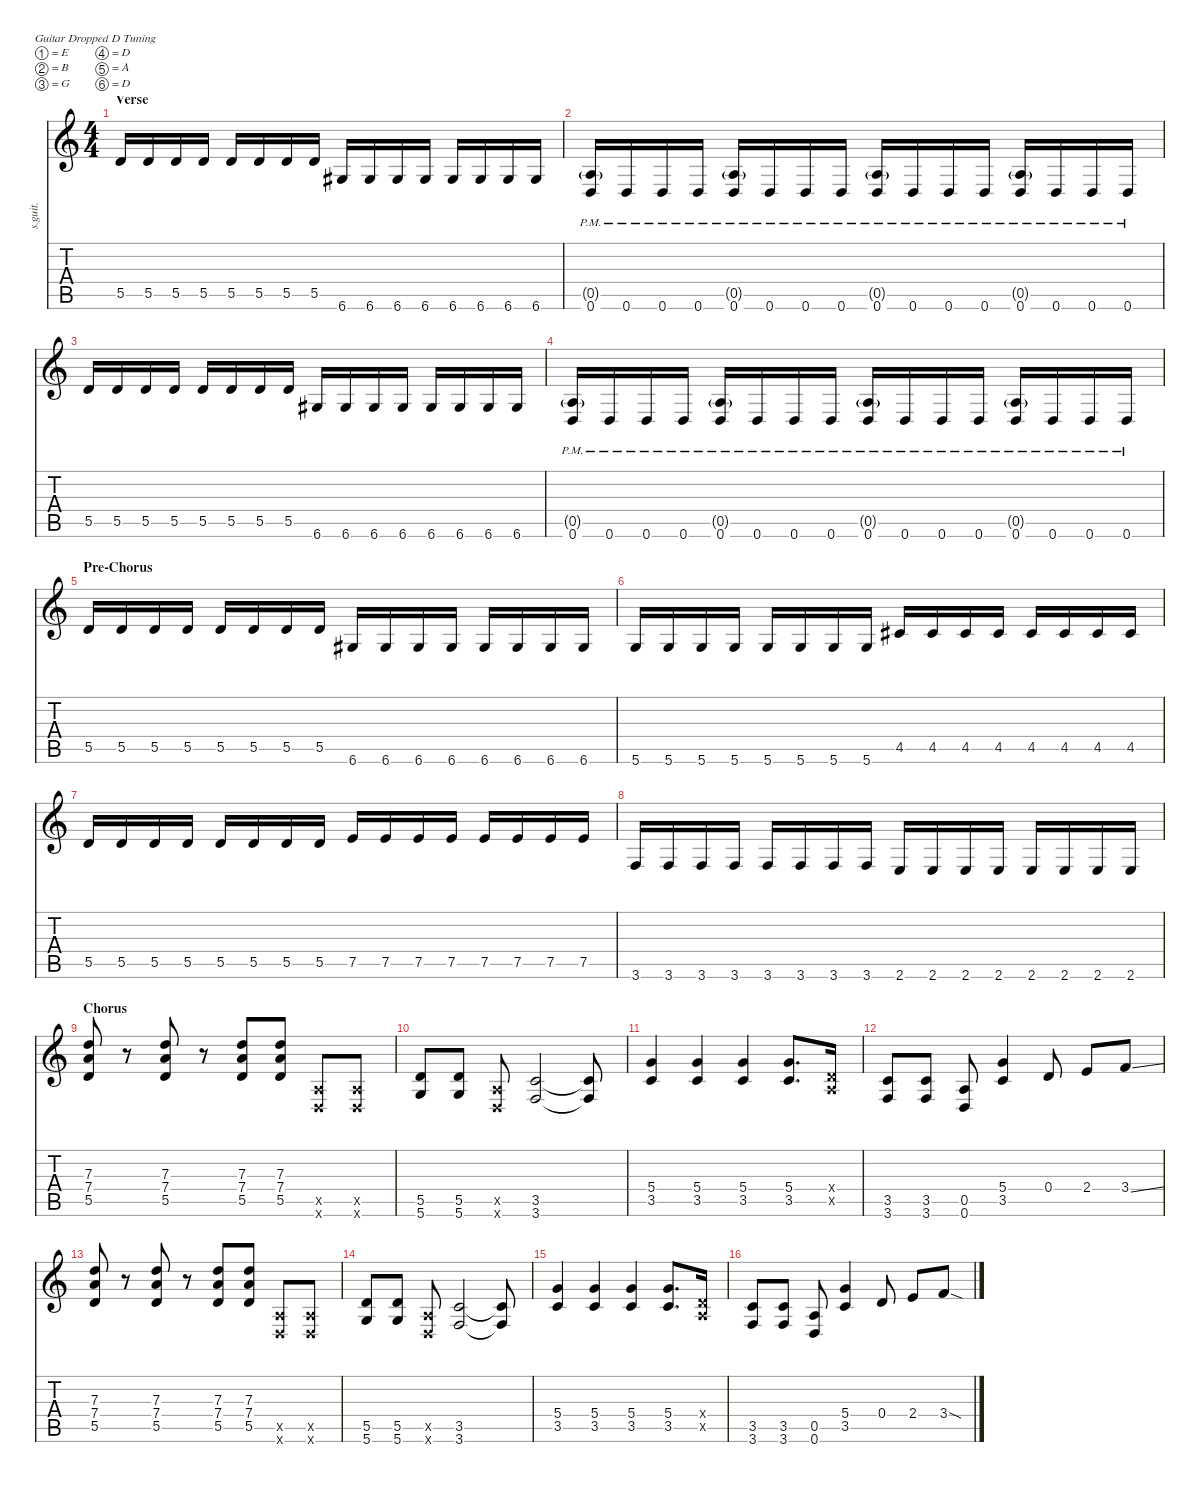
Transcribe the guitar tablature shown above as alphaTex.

\defaultSystemsLayout 4
\hideDynamics
\bracketExtendMode nobrackets
\track ("Zacky Vengeance (Rhythm)" "s.guit.") {instrument distortionguitar}
\staff {score tabs}
\tuning (E4 B3 G3 D3 A2 D2)
\ts (4 4)
\section ("" "Verse")
\tempo (125 hide)
\clef g2
\ks c
5.5.16{lyrics (0 "") lyrics (1 "") lyrics (2 "") lyrics (3 "") lyrics (4 "") dy f} 5.5.16{lyrics (0 "") lyrics (1 "") lyrics (2 "") lyrics (3 "") lyrics (4 "")} 5.5.16{lyrics (0 "") lyrics (1 "") lyrics (2 "") lyrics (3 "") lyrics (4 "")} 5.5.16{lyrics (0 "") lyrics (1 "") lyrics (2 "") lyrics (3 "") lyrics (4 "")} 5.5.16{lyrics (0 "") lyrics (1 "") lyrics (2 "") lyrics (3 "") lyrics (4 "")} 5.5.16{lyrics (0 "") lyrics (1 "") lyrics (2 "") lyrics (3 "") lyrics (4 "")} 5.5.16{lyrics (0 "") lyrics (1 "") lyrics (2 "") lyrics (3 "") lyrics (4 "")} 5.5.16{lyrics (0 "") lyrics (1 "") lyrics (2 "") lyrics (3 "") lyrics (4 "")} 6.6{acc #}.16{lyrics (0 "") lyrics (1 "") lyrics (2 "") lyrics (3 "") lyrics (4 "")} 6.6{acc #}.16{lyrics (0 "") lyrics (1 "") lyrics (2 "") lyrics (3 "") lyrics (4 "")} 6.6{acc #}.16{lyrics (0 "") lyrics (1 "") lyrics (2 "") lyrics (3 "") lyrics (4 "")} 6.6{acc #}.16{lyrics (0 "") lyrics (1 "") lyrics (2 "") lyrics (3 "") lyrics (4 "")} 6.6{acc #}.16{lyrics (0 "") lyrics (1 "") lyrics (2 "") lyrics (3 "") lyrics (4 "")} 6.6{acc #}.16{lyrics (0 "") lyrics (1 "") lyrics (2 "") lyrics (3 "") lyrics (4 "")} 6.6{acc #}.16{lyrics (0 "") lyrics (1 "") lyrics (2 "") lyrics (3 "") lyrics (4 "")} 6.6{acc #}.16{lyrics (0 "") lyrics (1 "") lyrics (2 "") lyrics (3 "") lyrics (4 "")} |
(0.5{g pm} 0.6{pm}).16{lyrics (0 "") lyrics (1 "") lyrics (2 "") lyrics (3 "") lyrics (4 "")} 0.6{pm}.16{lyrics (0 "") lyrics (1 "") lyrics (2 "") lyrics (3 "") lyrics (4 "")} 0.6{pm}.16{lyrics (0 "") lyrics (1 "") lyrics (2 "") lyrics (3 "") lyrics (4 "")} 0.6{pm}.16{lyrics (0 "") lyrics (1 "") lyrics (2 "") lyrics (3 "") lyrics (4 "")} (0.5{g pm} 0.6{pm}).16{lyrics (0 "") lyrics (1 "") lyrics (2 "") lyrics (3 "") lyrics (4 "")} 0.6{pm}.16{lyrics (0 "") lyrics (1 "") lyrics (2 "") lyrics (3 "") lyrics (4 "")} 0.6{pm}.16{lyrics (0 "") lyrics (1 "") lyrics (2 "") lyrics (3 "") lyrics (4 "")} 0.6{pm}.16{lyrics (0 "") lyrics (1 "") lyrics (2 "") lyrics (3 "") lyrics (4 "")} (0.5{g pm} 0.6{pm}).16{lyrics (0 "") lyrics (1 "") lyrics (2 "") lyrics (3 "") lyrics (4 "")} 0.6{pm}.16{lyrics (0 "") lyrics (1 "") lyrics (2 "") lyrics (3 "") lyrics (4 "")} 0.6{pm}.16{lyrics (0 "") lyrics (1 "") lyrics (2 "") lyrics (3 "") lyrics (4 "")} 0.6{pm}.16{lyrics (0 "") lyrics (1 "") lyrics (2 "") lyrics (3 "") lyrics (4 "")} (0.5{g pm} 0.6{pm}).16{lyrics (0 "") lyrics (1 "") lyrics (2 "") lyrics (3 "") lyrics (4 "")} 0.6{pm}.16{lyrics (0 "") lyrics (1 "") lyrics (2 "") lyrics (3 "") lyrics (4 "")} 0.6{pm}.16{lyrics (0 "") lyrics (1 "") lyrics (2 "") lyrics (3 "") lyrics (4 "")} 0.6{pm}.16{lyrics (0 "") lyrics (1 "") lyrics (2 "") lyrics (3 "") lyrics (4 "")} |
5.5.16{lyrics (0 "") lyrics (1 "") lyrics (2 "") lyrics (3 "") lyrics (4 "")} 5.5.16{lyrics (0 "") lyrics (1 "") lyrics (2 "") lyrics (3 "") lyrics (4 "")} 5.5.16{lyrics (0 "") lyrics (1 "") lyrics (2 "") lyrics (3 "") lyrics (4 "")} 5.5.16{lyrics (0 "") lyrics (1 "") lyrics (2 "") lyrics (3 "") lyrics (4 "")} 5.5.16{lyrics (0 "") lyrics (1 "") lyrics (2 "") lyrics (3 "") lyrics (4 "")} 5.5.16{lyrics (0 "") lyrics (1 "") lyrics (2 "") lyrics (3 "") lyrics (4 "")} 5.5.16{lyrics (0 "") lyrics (1 "") lyrics (2 "") lyrics (3 "") lyrics (4 "")} 5.5.16{lyrics (0 "") lyrics (1 "") lyrics (2 "") lyrics (3 "") lyrics (4 "")} 6.6{acc #}.16{lyrics (0 "") lyrics (1 "") lyrics (2 "") lyrics (3 "") lyrics (4 "")} 6.6{acc #}.16{lyrics (0 "") lyrics (1 "") lyrics (2 "") lyrics (3 "") lyrics (4 "")} 6.6{acc #}.16{lyrics (0 "") lyrics (1 "") lyrics (2 "") lyrics (3 "") lyrics (4 "")} 6.6{acc #}.16{lyrics (0 "") lyrics (1 "") lyrics (2 "") lyrics (3 "") lyrics (4 "")} 6.6{acc #}.16{lyrics (0 "") lyrics (1 "") lyrics (2 "") lyrics (3 "") lyrics (4 "")} 6.6{acc #}.16{lyrics (0 "") lyrics (1 "") lyrics (2 "") lyrics (3 "") lyrics (4 "")} 6.6{acc #}.16{lyrics (0 "") lyrics (1 "") lyrics (2 "") lyrics (3 "") lyrics (4 "")} 6.6{acc #}.16{lyrics (0 "") lyrics (1 "") lyrics (2 "") lyrics (3 "") lyrics (4 "")} |
(0.5{g pm} 0.6{pm}).16{lyrics (0 "") lyrics (1 "") lyrics (2 "") lyrics (3 "") lyrics (4 "")} 0.6{pm}.16{lyrics (0 "") lyrics (1 "") lyrics (2 "") lyrics (3 "") lyrics (4 "")} 0.6{pm}.16{lyrics (0 "") lyrics (1 "") lyrics (2 "") lyrics (3 "") lyrics (4 "")} 0.6{pm}.16{lyrics (0 "") lyrics (1 "") lyrics (2 "") lyrics (3 "") lyrics (4 "")} (0.5{g pm} 0.6{pm}).16{lyrics (0 "") lyrics (1 "") lyrics (2 "") lyrics (3 "") lyrics (4 "")} 0.6{pm}.16{lyrics (0 "") lyrics (1 "") lyrics (2 "") lyrics (3 "") lyrics (4 "")} 0.6{pm}.16{lyrics (0 "") lyrics (1 "") lyrics (2 "") lyrics (3 "") lyrics (4 "")} 0.6{pm}.16{lyrics (0 "") lyrics (1 "") lyrics (2 "") lyrics (3 "") lyrics (4 "")} (0.5{g pm} 0.6{pm}).16{lyrics (0 "") lyrics (1 "") lyrics (2 "") lyrics (3 "") lyrics (4 "")} 0.6{pm}.16{lyrics (0 "") lyrics (1 "") lyrics (2 "") lyrics (3 "") lyrics (4 "")} 0.6{pm}.16{lyrics (0 "") lyrics (1 "") lyrics (2 "") lyrics (3 "") lyrics (4 "")} 0.6{pm}.16{lyrics (0 "") lyrics (1 "") lyrics (2 "") lyrics (3 "") lyrics (4 "")} (0.5{g pm} 0.6{pm}).16{lyrics (0 "") lyrics (1 "") lyrics (2 "") lyrics (3 "") lyrics (4 "")} 0.6{pm}.16{lyrics (0 "") lyrics (1 "") lyrics (2 "") lyrics (3 "") lyrics (4 "")} 0.6{pm}.16{lyrics (0 "") lyrics (1 "") lyrics (2 "") lyrics (3 "") lyrics (4 "")} 0.6{pm}.16{lyrics (0 "") lyrics (1 "") lyrics (2 "") lyrics (3 "") lyrics (4 "")} |
\section ("" "Pre-Chorus")
5.5.16{lyrics (0 "") lyrics (1 "") lyrics (2 "") lyrics (3 "") lyrics (4 "")} 5.5.16{lyrics (0 "") lyrics (1 "") lyrics (2 "") lyrics (3 "") lyrics (4 "")} 5.5.16{lyrics (0 "") lyrics (1 "") lyrics (2 "") lyrics (3 "") lyrics (4 "")} 5.5.16{lyrics (0 "") lyrics (1 "") lyrics (2 "") lyrics (3 "") lyrics (4 "")} 5.5.16{lyrics (0 "") lyrics (1 "") lyrics (2 "") lyrics (3 "") lyrics (4 "")} 5.5.16{lyrics (0 "") lyrics (1 "") lyrics (2 "") lyrics (3 "") lyrics (4 "")} 5.5.16{lyrics (0 "") lyrics (1 "") lyrics (2 "") lyrics (3 "") lyrics (4 "")} 5.5.16{lyrics (0 "") lyrics (1 "") lyrics (2 "") lyrics (3 "") lyrics (4 "")} 6.6{acc #}.16{lyrics (0 "") lyrics (1 "") lyrics (2 "") lyrics (3 "") lyrics (4 "")} 6.6{acc #}.16{lyrics (0 "") lyrics (1 "") lyrics (2 "") lyrics (3 "") lyrics (4 "")} 6.6{acc #}.16{lyrics (0 "") lyrics (1 "") lyrics (2 "") lyrics (3 "") lyrics (4 "")} 6.6{acc #}.16{lyrics (0 "") lyrics (1 "") lyrics (2 "") lyrics (3 "") lyrics (4 "")} 6.6{acc #}.16{lyrics (0 "") lyrics (1 "") lyrics (2 "") lyrics (3 "") lyrics (4 "")} 6.6{acc #}.16{lyrics (0 "") lyrics (1 "") lyrics (2 "") lyrics (3 "") lyrics (4 "")} 6.6{acc #}.16{lyrics (0 "") lyrics (1 "") lyrics (2 "") lyrics (3 "") lyrics (4 "")} 6.6{acc #}.16{lyrics (0 "") lyrics (1 "") lyrics (2 "") lyrics (3 "") lyrics (4 "")} |
5.6.16{lyrics (0 "") lyrics (1 "") lyrics (2 "") lyrics (3 "") lyrics (4 "")} 5.6.16{lyrics (0 "") lyrics (1 "") lyrics (2 "") lyrics (3 "") lyrics (4 "")} 5.6.16{lyrics (0 "") lyrics (1 "") lyrics (2 "") lyrics (3 "") lyrics (4 "")} 5.6.16{lyrics (0 "") lyrics (1 "") lyrics (2 "") lyrics (3 "") lyrics (4 "")} 5.6.16{lyrics (0 "") lyrics (1 "") lyrics (2 "") lyrics (3 "") lyrics (4 "")} 5.6.16{lyrics (0 "") lyrics (1 "") lyrics (2 "") lyrics (3 "") lyrics (4 "")} 5.6.16{lyrics (0 "") lyrics (1 "") lyrics (2 "") lyrics (3 "") lyrics (4 "")} 5.6.16{lyrics (0 "") lyrics (1 "") lyrics (2 "") lyrics (3 "") lyrics (4 "")} 4.5{acc #}.16{lyrics (0 "") lyrics (1 "") lyrics (2 "") lyrics (3 "") lyrics (4 "")} 4.5{acc #}.16{lyrics (0 "") lyrics (1 "") lyrics (2 "") lyrics (3 "") lyrics (4 "")} 4.5{acc #}.16{lyrics (0 "") lyrics (1 "") lyrics (2 "") lyrics (3 "") lyrics (4 "")} 4.5{acc #}.16{lyrics (0 "") lyrics (1 "") lyrics (2 "") lyrics (3 "") lyrics (4 "")} 4.5{acc #}.16{lyrics (0 "") lyrics (1 "") lyrics (2 "") lyrics (3 "") lyrics (4 "")} 4.5{acc #}.16{lyrics (0 "") lyrics (1 "") lyrics (2 "") lyrics (3 "") lyrics (4 "")} 4.5{acc #}.16{lyrics (0 "") lyrics (1 "") lyrics (2 "") lyrics (3 "") lyrics (4 "")} 4.5{acc #}.16{lyrics (0 "") lyrics (1 "") lyrics (2 "") lyrics (3 "") lyrics (4 "")} |
5.5.16{lyrics (0 "") lyrics (1 "") lyrics (2 "") lyrics (3 "") lyrics (4 "")} 5.5.16{lyrics (0 "") lyrics (1 "") lyrics (2 "") lyrics (3 "") lyrics (4 "")} 5.5.16{lyrics (0 "") lyrics (1 "") lyrics (2 "") lyrics (3 "") lyrics (4 "")} 5.5.16{lyrics (0 "") lyrics (1 "") lyrics (2 "") lyrics (3 "") lyrics (4 "")} 5.5.16{lyrics (0 "") lyrics (1 "") lyrics (2 "") lyrics (3 "") lyrics (4 "")} 5.5.16{lyrics (0 "") lyrics (1 "") lyrics (2 "") lyrics (3 "") lyrics (4 "")} 5.5.16{lyrics (0 "") lyrics (1 "") lyrics (2 "") lyrics (3 "") lyrics (4 "")} 5.5.16{lyrics (0 "") lyrics (1 "") lyrics (2 "") lyrics (3 "") lyrics (4 "")} 7.5.16{lyrics (0 "") lyrics (1 "") lyrics (2 "") lyrics (3 "") lyrics (4 "")} 7.5.16{lyrics (0 "") lyrics (1 "") lyrics (2 "") lyrics (3 "") lyrics (4 "")} 7.5.16{lyrics (0 "") lyrics (1 "") lyrics (2 "") lyrics (3 "") lyrics (4 "")} 7.5.16{lyrics (0 "") lyrics (1 "") lyrics (2 "") lyrics (3 "") lyrics (4 "")} 7.5.16{lyrics (0 "") lyrics (1 "") lyrics (2 "") lyrics (3 "") lyrics (4 "")} 7.5.16{lyrics (0 "") lyrics (1 "") lyrics (2 "") lyrics (3 "") lyrics (4 "")} 7.5.16{lyrics (0 "") lyrics (1 "") lyrics (2 "") lyrics (3 "") lyrics (4 "")} 7.5.16{lyrics (0 "") lyrics (1 "") lyrics (2 "") lyrics (3 "") lyrics (4 "")} |
3.6.16{lyrics (0 "") lyrics (1 "") lyrics (2 "") lyrics (3 "") lyrics (4 "")} 3.6.16{lyrics (0 "") lyrics (1 "") lyrics (2 "") lyrics (3 "") lyrics (4 "")} 3.6.16{lyrics (0 "") lyrics (1 "") lyrics (2 "") lyrics (3 "") lyrics (4 "")} 3.6.16{lyrics (0 "") lyrics (1 "") lyrics (2 "") lyrics (3 "") lyrics (4 "")} 3.6.16{lyrics (0 "") lyrics (1 "") lyrics (2 "") lyrics (3 "") lyrics (4 "")} 3.6.16{lyrics (0 "") lyrics (1 "") lyrics (2 "") lyrics (3 "") lyrics (4 "")} 3.6.16{lyrics (0 "") lyrics (1 "") lyrics (2 "") lyrics (3 "") lyrics (4 "")} 3.6.16{lyrics (0 "") lyrics (1 "") lyrics (2 "") lyrics (3 "") lyrics (4 "")} 2.6.16{lyrics (0 "") lyrics (1 "") lyrics (2 "") lyrics (3 "") lyrics (4 "")} 2.6.16{lyrics (0 "") lyrics (1 "") lyrics (2 "") lyrics (3 "") lyrics (4 "")} 2.6.16{lyrics (0 "") lyrics (1 "") lyrics (2 "") lyrics (3 "") lyrics (4 "")} 2.6.16{lyrics (0 "") lyrics (1 "") lyrics (2 "") lyrics (3 "") lyrics (4 "")} 2.6.16{lyrics (0 "") lyrics (1 "") lyrics (2 "") lyrics (3 "") lyrics (4 "")} 2.6.16{lyrics (0 "") lyrics (1 "") lyrics (2 "") lyrics (3 "") lyrics (4 "")} 2.6.16{lyrics (0 "") lyrics (1 "") lyrics (2 "") lyrics (3 "") lyrics (4 "")} 2.6.16{lyrics (0 "") lyrics (1 "") lyrics (2 "") lyrics (3 "") lyrics (4 "")} |
\section ("" "Chorus")
(7.3 7.4 5.5).8{lyrics (0 "") lyrics (1 "") lyrics (2 "") lyrics (3 "") lyrics (4 "")} r.8 (7.3 7.4 5.5).8{lyrics (0 "") lyrics (1 "") lyrics (2 "") lyrics (3 "") lyrics (4 "")} r.8 (7.3 7.4 5.5).8{lyrics (0 "") lyrics (1 "") lyrics (2 "") lyrics (3 "") lyrics (4 "")} (7.3 7.4 5.5).8{lyrics (0 "") lyrics (1 "") lyrics (2 "") lyrics (3 "") lyrics (4 "")} (0.5{x} 0.6{x}).8{lyrics (0 "") lyrics (1 "") lyrics (2 "") lyrics (3 "") lyrics (4 "")} (0.5{x} 0.6{x}).8{lyrics (0 "") lyrics (1 "") lyrics (2 "") lyrics (3 "") lyrics (4 "")} |
(5.5 5.6).8{lyrics (0 "") lyrics (1 "") lyrics (2 "") lyrics (3 "") lyrics (4 "")} (5.5 5.6).8{lyrics (0 "") lyrics (1 "") lyrics (2 "") lyrics (3 "") lyrics (4 "")} (0.5{x} 0.6{x}).8{lyrics (0 "") lyrics (1 "") lyrics (2 "") lyrics (3 "") lyrics (4 "")} (3.5 3.6).2{lyrics (0 "") lyrics (1 "") lyrics (2 "") lyrics (3 "") lyrics (4 "")} (3.5{t} 3.6{t}).8{lyrics (0 "") lyrics (1 "") lyrics (2 "") lyrics (3 "") lyrics (4 "")} |
(5.4 3.5).4{lyrics (0 "") lyrics (1 "") lyrics (2 "") lyrics (3 "") lyrics (4 "")} (5.4 3.5).4{lyrics (0 "") lyrics (1 "") lyrics (2 "") lyrics (3 "") lyrics (4 "")} (5.4 3.5).4{lyrics (0 "") lyrics (1 "") lyrics (2 "") lyrics (3 "") lyrics (4 "")} (5.4 3.5).8{d lyrics (0 "") lyrics (1 "") lyrics (2 "") lyrics (3 "") lyrics (4 "")} (0.4{x} 0.5{x}).16{lyrics (0 "") lyrics (1 "") lyrics (2 "") lyrics (3 "") lyrics (4 "")} |
(3.5 3.6).8{lyrics (0 "") lyrics (1 "") lyrics (2 "") lyrics (3 "") lyrics (4 "")} (3.5 3.6).8{lyrics (0 "") lyrics (1 "") lyrics (2 "") lyrics (3 "") lyrics (4 "")} (0.5 0.6).8{lyrics (0 "") lyrics (1 "") lyrics (2 "") lyrics (3 "") lyrics (4 "")} (5.4 3.5).4{lyrics (0 "") lyrics (1 "") lyrics (2 "") lyrics (3 "") lyrics (4 "")} 0.4.8{lyrics (0 "") lyrics (1 "") lyrics (2 "") lyrics (3 "") lyrics (4 "")} 2.4.8{lyrics (0 "") lyrics (1 "") lyrics (2 "") lyrics (3 "") lyrics (4 "")} 3.4{ss}.8{lyrics (0 "") lyrics (1 "") lyrics (2 "") lyrics (3 "") lyrics (4 "")} |
(7.3 7.4 5.5).8{lyrics (0 "") lyrics (1 "") lyrics (2 "") lyrics (3 "") lyrics (4 "")} r.8 (7.3 7.4 5.5).8{lyrics (0 "") lyrics (1 "") lyrics (2 "") lyrics (3 "") lyrics (4 "")} r.8 (7.3 7.4 5.5).8{lyrics (0 "") lyrics (1 "") lyrics (2 "") lyrics (3 "") lyrics (4 "")} (7.3 7.4 5.5).8{lyrics (0 "") lyrics (1 "") lyrics (2 "") lyrics (3 "") lyrics (4 "")} (0.5{x} 0.6{x}).8{lyrics (0 "") lyrics (1 "") lyrics (2 "") lyrics (3 "") lyrics (4 "")} (0.5{x} 0.6{x}).8{lyrics (0 "") lyrics (1 "") lyrics (2 "") lyrics (3 "") lyrics (4 "")} |
(5.5 5.6).8{lyrics (0 "") lyrics (1 "") lyrics (2 "") lyrics (3 "") lyrics (4 "")} (5.5 5.6).8{lyrics (0 "") lyrics (1 "") lyrics (2 "") lyrics (3 "") lyrics (4 "")} (0.5{x} 0.6{x}).8{lyrics (0 "") lyrics (1 "") lyrics (2 "") lyrics (3 "") lyrics (4 "")} (3.5 3.6).2{lyrics (0 "") lyrics (1 "") lyrics (2 "") lyrics (3 "") lyrics (4 "")} (3.5{t} 3.6{t}).8{lyrics (0 "") lyrics (1 "") lyrics (2 "") lyrics (3 "") lyrics (4 "")} |
(5.4 3.5).4{lyrics (0 "") lyrics (1 "") lyrics (2 "") lyrics (3 "") lyrics (4 "")} (5.4 3.5).4{lyrics (0 "") lyrics (1 "") lyrics (2 "") lyrics (3 "") lyrics (4 "")} (5.4 3.5).4{lyrics (0 "") lyrics (1 "") lyrics (2 "") lyrics (3 "") lyrics (4 "")} (5.4 3.5).8{d lyrics (0 "") lyrics (1 "") lyrics (2 "") lyrics (3 "") lyrics (4 "")} (0.4{x} 0.5{x}).16{lyrics (0 "") lyrics (1 "") lyrics (2 "") lyrics (3 "") lyrics (4 "")} |
(3.5 3.6).8{lyrics (0 "") lyrics (1 "") lyrics (2 "") lyrics (3 "") lyrics (4 "")} (3.5 3.6).8{lyrics (0 "") lyrics (1 "") lyrics (2 "") lyrics (3 "") lyrics (4 "")} (0.5 0.6).8{lyrics (0 "") lyrics (1 "") lyrics (2 "") lyrics (3 "") lyrics (4 "")} (5.4 3.5).4{lyrics (0 "") lyrics (1 "") lyrics (2 "") lyrics (3 "") lyrics (4 "")} 0.4.8{lyrics (0 "") lyrics (1 "") lyrics (2 "") lyrics (3 "") lyrics (4 "")} 2.4.8{lyrics (0 "") lyrics (1 "") lyrics (2 "") lyrics (3 "") lyrics (4 "")} 3.4{sod}.8{lyrics (0 "") lyrics (1 "") lyrics (2 "") lyrics (3 "") lyrics (4 "")}
